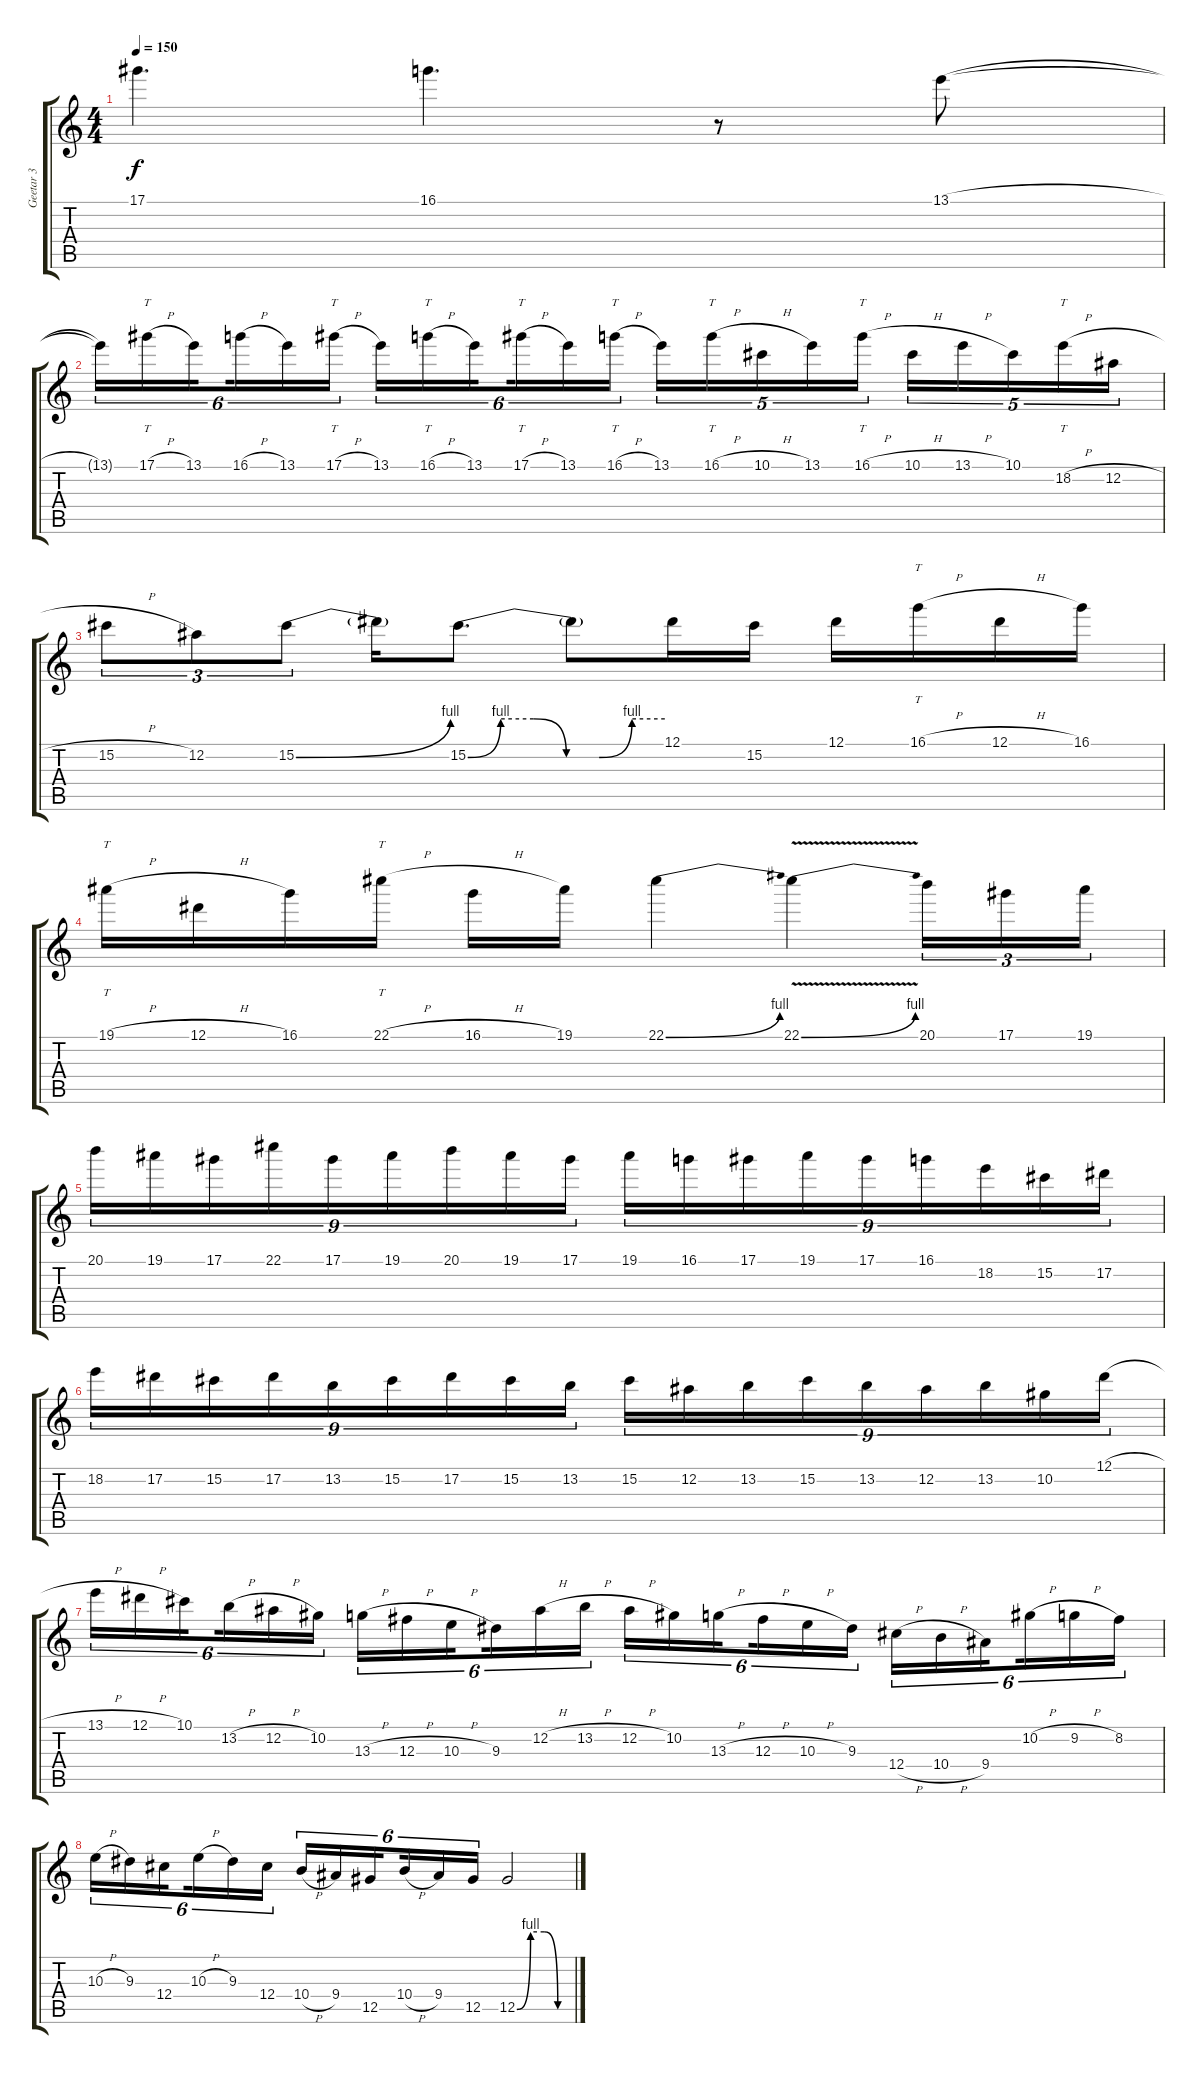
\track ("Geetar 3" "Geetar 3") {instrument distortionguitar}
\staff {score tabs}
\tuning (Eb4 Bb3 Gb3 Db3 Ab2 Eb2) {hide}
\ts (4 4)
\tempo 150
\clef g2
\ks c
17.1{t}.4{d dy f} 16.1.4{d} r.8 13.1{h}.8 |
13.1{t}.16{tu (6 4)} 17.1{h}.16{tt tu (6 4)} 13.1.16{tu (6 4) beam splitsecondary} 16.1{h}.16{tu (6 4)} 13.1.16{tu (6 4)} 17.1{h}.16{tt tu (6 4)} 13.1.16{tu (6 4)} 16.1{h}.16{tt tu (6 4)} 13.1.16{tu (6 4) beam splitsecondary} 17.1{h}.16{tt tu (6 4)} 13.1.16{tu (6 4)} 16.1{h}.16{tt tu (6 4)} 13.1.16{tu (5 4)} 16.1{h}.16{tt tu (5 4)} 10.1{h}.16{tu (5 4)} 13.1.16{tu (5 4)} 16.1{h}.16{tt tu (5 4)} 10.1{h}.16{tu (5 4)} 13.1{h}.16{tu (5 4)} 10.1.16{tu (5 4)} 18.2{h}.16{tt tu (5 4)} 12.2{h}.16{tu (5 4)} |
15.2{h}.8{tu (3 2)} 12.2.8{tu (3 2)} 15.2{be (bend 0 0 60 4)}.8{tu (3 2)} 15.2{t}.16 15.2{be (custom 0 0 10 4 20 4 30 0 40 0 50 4 60 4)}.8{d} 15.2{t}.8 12.1.16 15.2.16 12.1.16 16.1{h}.16{tt} 12.1{h}.16 16.1.16 |
19.1{h}.16{tt} 12.1{h}.16 16.1.16 22.1{h}.16{tt} 16.1{h}.16 19.1.16 22.1{be (bend 0 0 60 4)}.4 22.1{be (bend 0 0 60 4) v}.4 20.1.16{tu (3 2)} 17.1.16{tu (3 2)} 19.1.16{tu (3 2)} |
20.1.16{tu (9 8)} 19.1.16{tu (9 8)} 17.1.16{tu (9 8)} 22.1.16{tu (9 8)} 17.1.16{tu (9 8)} 19.1.16{tu (9 8)} 20.1.16{tu (9 8)} 19.1.16{tu (9 8)} 17.1.16{tu (9 8)} 19.1.16{tu (9 8)} 16.1.16{tu (9 8)} 17.1.16{tu (9 8)} 19.1.16{tu (9 8)} 17.1.16{tu (9 8)} 16.1.16{tu (9 8)} 18.2.16{tu (9 8)} 15.2.16{tu (9 8)} 17.2.16{tu (9 8)} |
18.2.16{tu (9 8)} 17.2.16{tu (9 8)} 15.2.16{tu (9 8)} 17.2.16{tu (9 8)} 13.2.16{tu (9 8)} 15.2.16{tu (9 8)} 17.2.16{tu (9 8)} 15.2.16{tu (9 8)} 13.2.16{tu (9 8)} 15.2.16{tu (9 8)} 12.2.16{tu (9 8)} 13.2.16{tu (9 8)} 15.2.16{tu (9 8)} 13.2.16{tu (9 8)} 12.2.16{tu (9 8)} 13.2.16{tu (9 8)} 10.2.16{tu (9 8)} 12.1{h}.16{tu (9 8)} |
13.1{h}.16{tu (6 4)} 12.1{h}.16{tu (6 4)} 10.1.16{tu (6 4) beam splitsecondary} 13.2{h}.16{tu (6 4)} 12.2{h}.16{tu (6 4)} 10.2.16{tu (6 4)} 13.3{h}.16{tu (6 4)} 12.3{h}.16{tu (6 4)} 10.3{h}.16{tu (6 4) beam splitsecondary} 9.3.16{tu (6 4)} 12.2{h}.16{tu (6 4)} 13.2{h}.16{tu (6 4)} 12.2{h}.16{tu (6 4)} 10.2.16{tu (6 4)} 13.3{h}.16{tu (6 4) beam splitsecondary} 12.3{h}.16{tu (6 4)} 10.3{h}.16{tu (6 4)} 9.3.16{tu (6 4)} 12.4{h}.16{tu (6 4)} 10.4{h}.16{tu (6 4)} 9.4.16{tu (6 4) beam splitsecondary} 10.2{h}.16{tu (6 4)} 9.2{h}.16{tu (6 4)} 8.2.16{tu (6 4)} |
10.3{h}.16{tu (6 4)} 9.3.16{tu (6 4)} 12.4.16{tu (6 4) beam splitsecondary} 10.3{h}.16{tu (6 4)} 9.3.16{tu (6 4)} 12.4.16{tu (6 4)} 10.4{h}.16{tu (6 4)} 9.4.16{tu (6 4)} 12.5.16{tu (6 4) beam splitsecondary} 10.4{h}.16{tu (6 4)} 9.4.16{tu (6 4)} 12.5.16{tu (6 4)} 12.5{be (custom 0 0 15 4 30 4 45 0 60 0)}.2
